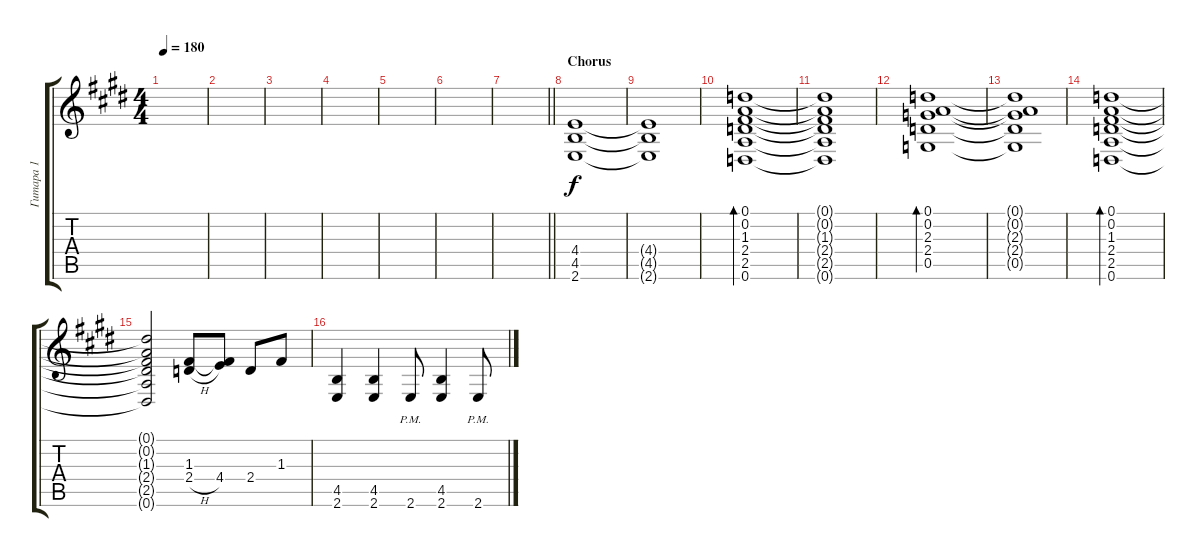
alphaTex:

\track ("Гитара 1" "Гитара 1") {instrument distortionguitar}
\staff {score tabs}
\tuning (D4 A3 F3 C3 G2 D2) {hide}
\ts (4 4)
\tempo 180
\clef g2
\ks c#minor
|
|
|
|
|
|
\barLineRight lightlight
|
\section ("" "Chorus")
(4.4 4.5 2.6).1 |
(4.4{t} 4.5{t} 2.6{t}).1 |
(0.1 0.2 1.3 2.4 2.5 0.6).1{bd 120} |
(0.1{t} 0.2{t} 1.3{t} 2.4{t} 2.5{t} 0.6{t}).1 |
(0.1 0.2 2.3 2.4 0.5).1{bd 120} |
(0.1{t} 0.2{t} 2.3{t} 2.4{t} 0.5{t}).1 |
(0.1 0.2 1.3 2.4 2.5 0.6).1{bd 120} |
(0.1{t} 0.2{t} 1.3{t} 2.4{t} 2.5{t} 0.6{t}).2 (1.3 2.4{h}).8 (1.3{t} 4.4).8 2.4.8 1.3.8 |
(4.5 2.6).4 (4.5 2.6).4 2.6{pm}.8 (4.5 2.6).4 2.6{pm}.8
